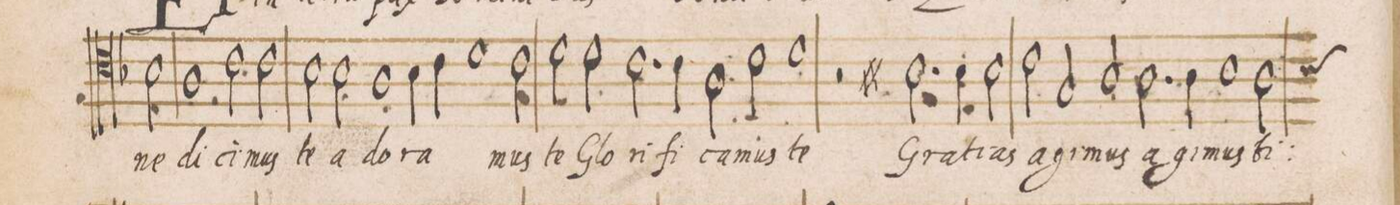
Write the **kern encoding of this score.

**kern	**text
*I"TENOR	*
*clefC4	*
*k[b-]	*
*met(C|)	*
*M2/1	*
2B-\	-ne-
=12-	=12-
1A	-di-
2c\	-ci-
2c\	-mus
=13-	=13-
2B-\	te
2B-\	a-
1A	-do-
=14-	=14-
4B-\	-ra-
4c\	.
1d	.
2c\	-mus
=15-	=15-
2d\	te
2d\	Glo-
2.c\	-ri-
4c\	-fi-
=16-	=16-
2A\	-ca-
2c\	-mus
1d	te
=17-	=17-
2r	.
2.Bn\	Gra-
4B\	-ti-
2B\	-as
=18-	=18-
2c\	a-
2G/	-gi-
2A/	-mus
2.A\	a-
=19-	=19-
4A\	-gi-
1B-y	-mus
*custos:B	*
2A\	ti-
=20-	=20-
*-	*-
